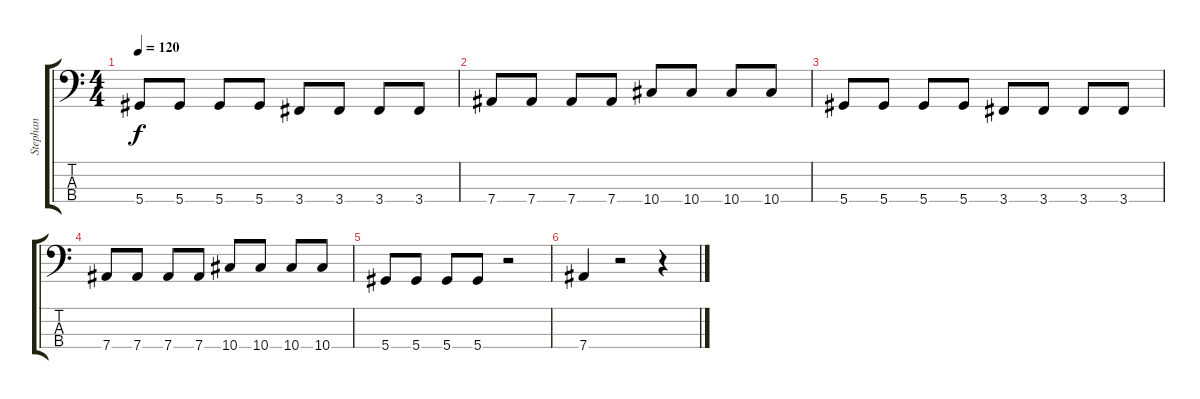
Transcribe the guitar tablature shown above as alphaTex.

\track ("Stephan" "Stephan") {instrument electricbassfinger}
\staff {score tabs}
\tuning (Gb2 Db2 Ab1 Eb1) {hide}
\ts (4 4)
\tempo 120
\clef f4
\ks c
5.4.8{dy f} 5.4.8 5.4.8 5.4.8 3.4.8 3.4.8 3.4.8 3.4.8 |
7.4.8 7.4.8 7.4.8 7.4.8 10.4.8 10.4.8 10.4.8 10.4.8 |
5.4.8 5.4.8 5.4.8 5.4.8 3.4.8 3.4.8 3.4.8 3.4.8 |
7.4.8 7.4.8 7.4.8 7.4.8 10.4.8 10.4.8 10.4.8 10.4.8 |
5.4.8 5.4.8 5.4.8 5.4.8 r.2 |
7.4.4 r.2 r.4
